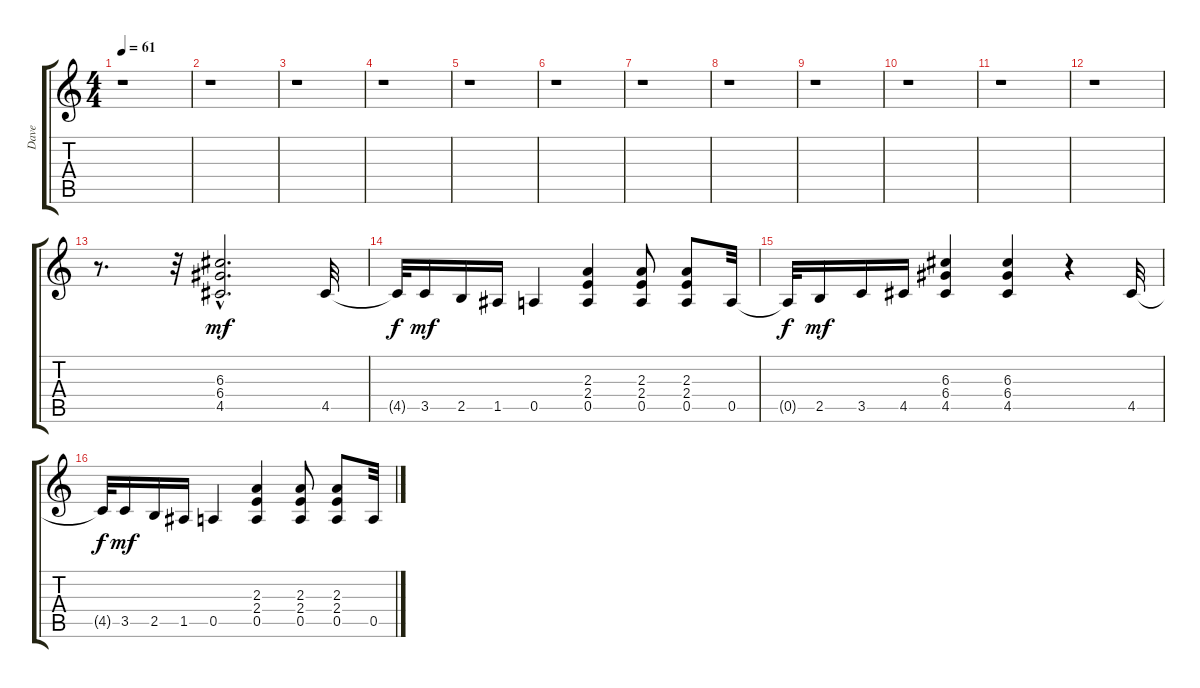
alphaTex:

\track ("Dave" "Dave") {instrument electricguitarjazz}
\staff {score tabs}
\tuning (E4 B3 G3 D3 A2 E2) {hide}
\ts (4 4)
\tempo 61
\clef g2
\ks c
r.1{dy fff} |
r.1 |
r.1 |
r.1 |
r.1 |
r.1 |
r.1 |
r.1 |
r.1 |
r.1 |
r.1 |
r.1 |
r.8{d} r.32 (6.3{hac} 6.4{hac} 4.5{hac}).2{d dy mf volume 10 instrument distortionguitar} 4.5.32 |
4.5{t}.32{dy f} 3.5.16{dy mf} 2.5.16 1.5.16 0.5.4 (2.3 2.4 0.5).4 (2.3 2.4 0.5).8 (2.3 2.4 0.5).8 0.5.32 |
0.5{t}.32{dy f} 2.5.16{dy mf} 3.5.16 4.5.16 (6.3 6.4 4.5).4 (6.3 6.4 4.5).4 r.4 4.5.32 |
4.5{t}.32{dy f} 3.5.16{dy mf} 2.5.16 1.5.16 0.5.4 (2.3 2.4 0.5).4 (2.3 2.4 0.5).8 (2.3 2.4 0.5).8 0.5.32
